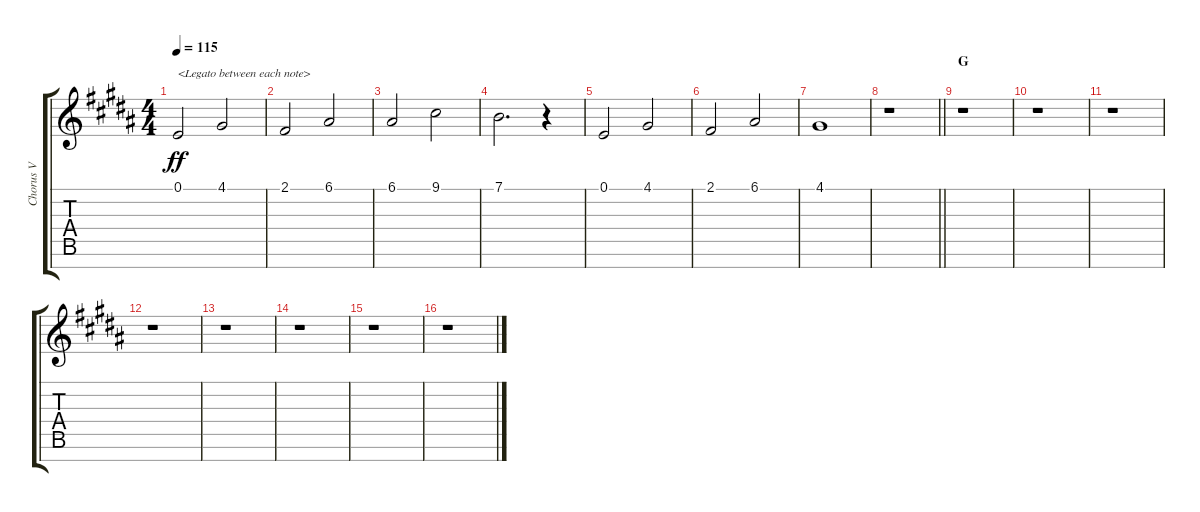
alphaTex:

\track ("Chorus V" "Chorus V") {instrument voiceoohs}
\staff {score tabs}
\tuning (E4 B3 G3 D3 A2 E2 B1) {hide}
\ts (4 4)
\tempo 115
\clef g2
\ks b
0.1.2{txt "<Legato between each note>" dy ff} 4.1.2 |
2.1.2 6.1.2 |
6.1.2 9.1.2 |
7.1.2{d} r.4 |
0.1.2 4.1.2 |
2.1.2 6.1.2 |
4.1.1 |
\barLineRight lightlight
r.1 |
\section ("" "G")
r.1 |
r.1 |
r.1 |
r.1 |
r.1 |
r.1 |
r.1 |
r.1
